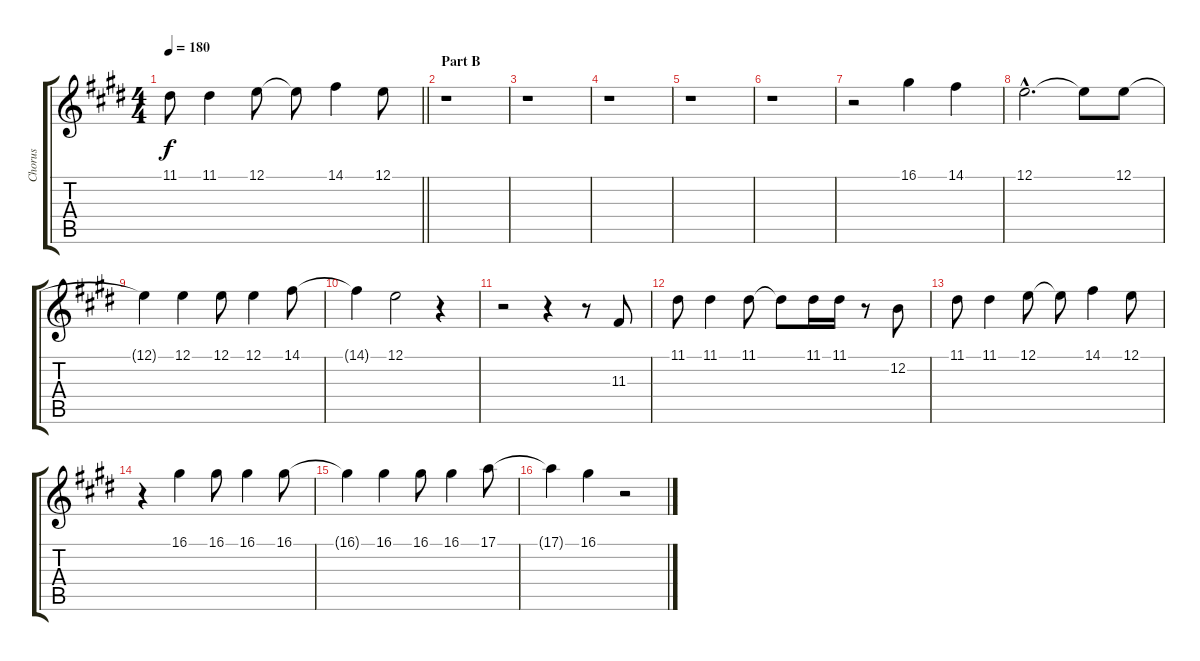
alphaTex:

\track ("Chorus" "Chorus") {instrument trumpet}
\staff {score tabs}
\tuning (E4 B3 G3 D3 A2 E2) {hide}
\ts (4 4)
\tempo 180
\clef g2
\barLineRight lightlight
\ks e
11.1.8{dy f} 11.1.4 12.1.8 12.1{t}.8 14.1.4 12.1.8 |
\section ("" "Part B")
r.1 |
r.1 |
r.1 |
r.1 |
r.1 |
r.2 16.1.4 14.1.4 |
12.1{hac}.2{d} 12.1{t}.8 12.1.8 |
12.1{t}.4 12.1.4 12.1.8 12.1.4 14.1.8 |
14.1{t}.4 12.1.2 r.4 |
r.2 r.4 r.8 11.3.8 |
11.1.8 11.1.4 11.1.8 11.1{t}.8 11.1.16 11.1.16 r.8 12.2.8 |
11.1.8 11.1.4 12.1.8 12.1{t}.8 14.1.4 12.1.8 |
r.4 16.1.4 16.1.8 16.1.4 16.1.8 |
16.1{t}.4 16.1.4 16.1.8 16.1.4 17.1.8 |
17.1{t}.4 16.1.4 r.2
